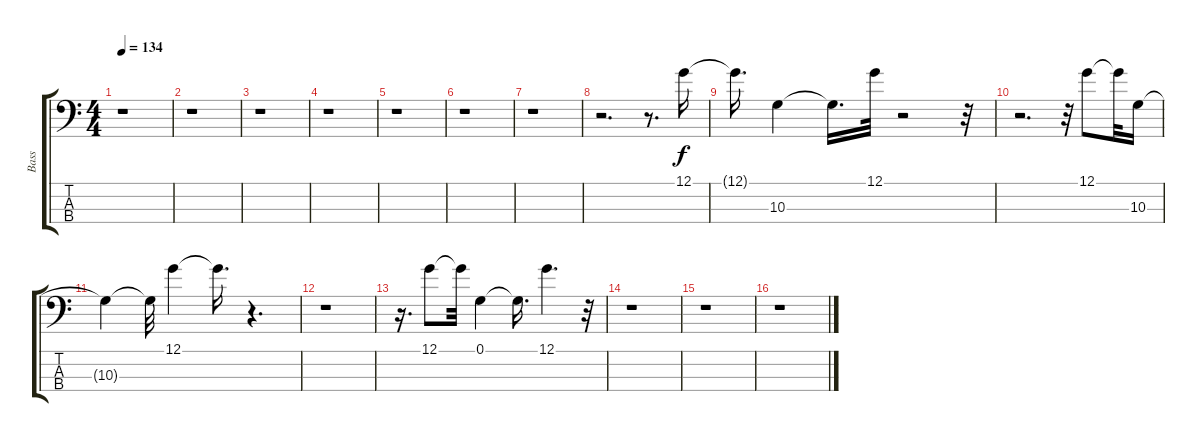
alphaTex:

\track ("Bass" "Bass") {instrument electricbassfinger}
\staff {score tabs}
\tuning (G2 D2 A1 E1) {hide}
\ts (4 4)
\tempo 134
\clef f4
\ks c
r.1{dy f} |
r.1 |
r.1 |
r.1 |
r.1 |
r.1 |
r.1 |
r.2{d} r.8{d} 12.1.16 |
12.1{t}.16{d} 10.3.4 10.3{t}.16{d} 12.1.32 r.2 r.32 |
r.2{d} r.32 12.1.8 12.1{t}.32 10.3.16 |
10.3{t}.4 10.3{t}.32 12.1.4 12.1{t}.16{d} r.4{d} |
r.1 |
r.16{d} 12.1.8 12.1{t}.32 0.1.4 0.1{t}.16{d} 12.1.4{d} r.32 |
r.1 |
r.1 |
r.1
